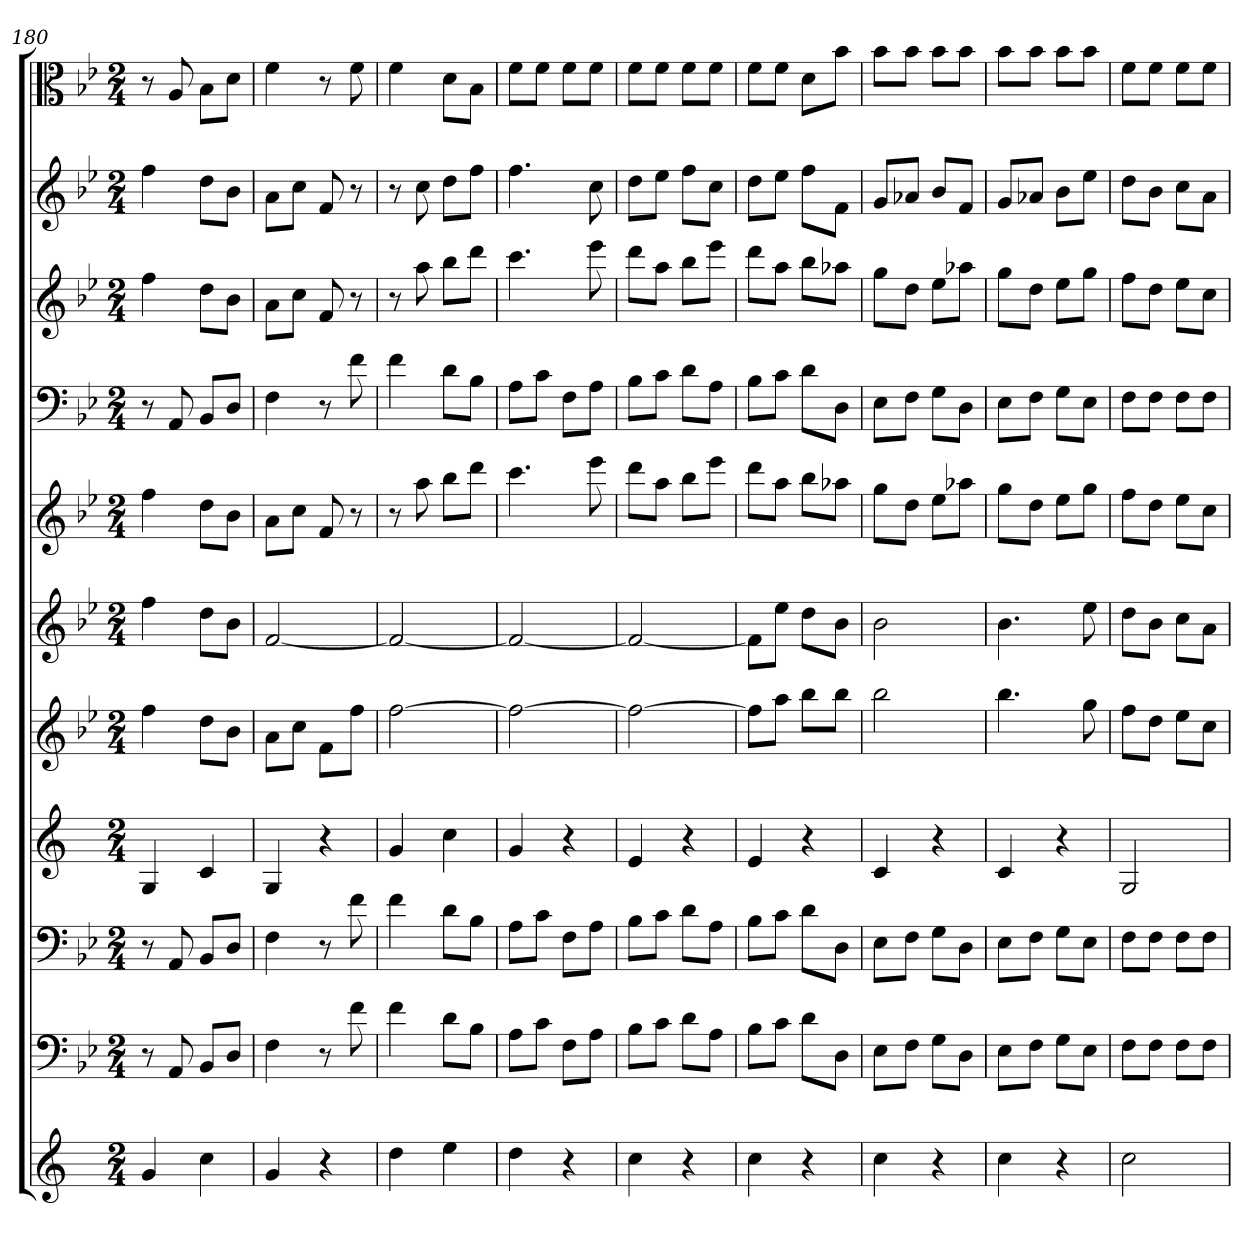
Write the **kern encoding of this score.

**kern	**kern	**kern	**kern	**kern	**kern	**kern	**kern	**kern	**kern	**kern
*part11	*part10	*part9	*part8	*part7	*part6	*part5	*part4	*part3	*part2	*part1
*staff11	*staff10	*staff9	*staff8	*staff7	*staff6	*staff5	*staff4	*staff3	*staff2	*staff1
*	*clefF4	*clefF4	*	*	*	*	*clefF4	*	*	*clefC3
*k[]	*k[b-e-]	*k[b-e-]	*k[]	*k[b-e-]	*k[b-e-]	*k[b-e-]	*k[b-e-]	*k[b-e-]	*k[b-e-]	*k[b-e-]
*M2/4	*M2/4	*M2/4	*M2/4	*M2/4	*M2/4	*M2/4	*M2/4	*M2/4	*M2/4	*M2/4
=180	=180	=180	=180	=180	=180	=180	=180	=180	=180	=180
4g	8r	8r	4G	4ff	4ff	4ff	8r	4ff	4ff	8r
.	8AA	8AA	.	.	.	.	8AA	.	.	8A
4cc	8BB-/L	8BB-/L	4c	8ddL	8ddL	8ddL	8BB-/L	8ddL	8ddL	8B-\L
.	8D/J	8D/J	.	8b-J	8b-J	8b-J	8D/J	8b-J	8b-J	8d\J
=181	=181	=181	=181	=181	=181	=181	=181	=181	=181	=181
4g	4F	4F	4G	8aL	[2f	8aL	4F	8aL	8aL	4f
.	.	.	.	8ccJ	.	8ccJ	.	8ccJ	8ccJ	.
4r	8r	8r	4r	8fL	.	8f	8r	8f	8f	8r
.	8f	8f	.	8ffJ	.	8r	8f	8r	8r	8f
=182	=182	=182	=182	=182	=182	=182	=182	=182	=182	=182
4dd	4f	4f	4g	[2ff	2f_	8r	4f	8r	8r	4f
.	.	.	.	.	.	8aa	.	8aa	8cc	.
4ee	8d\L	8d\L	4cc	.	.	8bb-L	8d\L	8bb-L	8ddL	8d\L
.	8B-\J	8B-\J	.	.	.	8dddJ	8B-\J	8dddJ	8ffJ	8B-\J
=183	=183	=183	=183	=183	=183	=183	=183	=183	=183	=183
4dd	8A\L	8A\L	4g	2ff_	2f_	4.ccc	8A\L	4.ccc	4.ff	8f\L
.	8c\J	8c\J	.	.	.	.	8c\J	.	.	8f\J
4r	8F\L	8F\L	4r	.	.	.	8F\L	.	.	8f\L
.	8A\J	8A\J	.	.	.	8eee-	8A\J	8eee-	8cc	8f\J
=184	=184	=184	=184	=184	=184	=184	=184	=184	=184	=184
4cc	8B-\L	8B-\L	4e	2ff_	2f_	8dddL	8B-\L	8dddL	8ddL	8f\L
.	8c\J	8c\J	.	.	.	8aaJ	8c\J	8aaJ	8ee-J	8f\J
4r	8d\L	8d\L	4r	.	.	8bb-L	8d\L	8bb-L	8ffL	8f\L
.	8A\J	8A\J	.	.	.	8eee-J	8A\J	8eee-J	8ccJ	8f\J
=185	=185	=185	=185	=185	=185	=185	=185	=185	=185	=185
4cc	8B-\L	8B-\L	4e	8ffL]	8fL]	8dddL	8B-\L	8dddL	8ddL	8f\L
.	8c\J	8c\J	.	8aaJ	8ee-J	8aaJ	8c\J	8aaJ	8ee-J	8f\J
4r	8d\L	8d\L	4r	8bb-L	8ddL	8bb-L	8d\L	8bb-L	8ffL	8d\L
.	8D\J	8D\J	.	8bb-J	8b-J	8aa-XJ	8D\J	8aa-XJ	8fJ	8b-\J
=186	=186	=186	=186	=186	=186	=186	=186	=186	=186	=186
4cc	8E-\L	8E-\L	4c	2bb-	2b-	8ggL	8E-\L	8ggL	8gL	8b-\L
.	8F\J	8F\J	.	.	.	8ddJ	8F\J	8ddJ	8a-XJ	8b-\J
4r	8G\L	8G\L	4r	.	.	8ee-L	8G\L	8ee-L	8b-L	8b-\L
.	8D\J	8D\J	.	.	.	8aa-XJ	8D\J	8aa-XJ	8fJ	8b-\J
=187	=187	=187	=187	=187	=187	=187	=187	=187	=187	=187
4cc	8E-\L	8E-\L	4c	4.bb-	4.b-	8ggL	8E-\L	8ggL	8gL	8b-\L
.	8F\J	8F\J	.	.	.	8ddJ	8F\J	8ddJ	8a-XJ	8b-\J
4r	8G\L	8G\L	4r	.	.	8ee-L	8G\L	8ee-L	8b-L	8b-\L
.	8E-\J	8E-\J	.	8gg	8ee-	8ggJ	8E-\J	8ggJ	8ee-J	8b-\J
=188	=188	=188	=188	=188	=188	=188	=188	=188	=188	=188
2cc	8F\L	8F\L	2G	8ffL	8ddL	8ffL	8F\L	8ffL	8ddL	8f\L
.	8F\J	8F\J	.	8ddJ	8b-J	8ddJ	8F\J	8ddJ	8b-J	8f\J
.	8F\L	8F\L	.	8ee-L	8ccL	8ee-L	8F\L	8ee-L	8ccL	8f\L
.	8F\J	8F\J	.	8ccJ	8aJ	8ccJ	8F\J	8ccJ	8aJ	8f\J
=	=	=	=	=	=	=	=	=	=	=
*-	*-	*-	*-	*-	*-	*-	*-	*-	*-	*-
